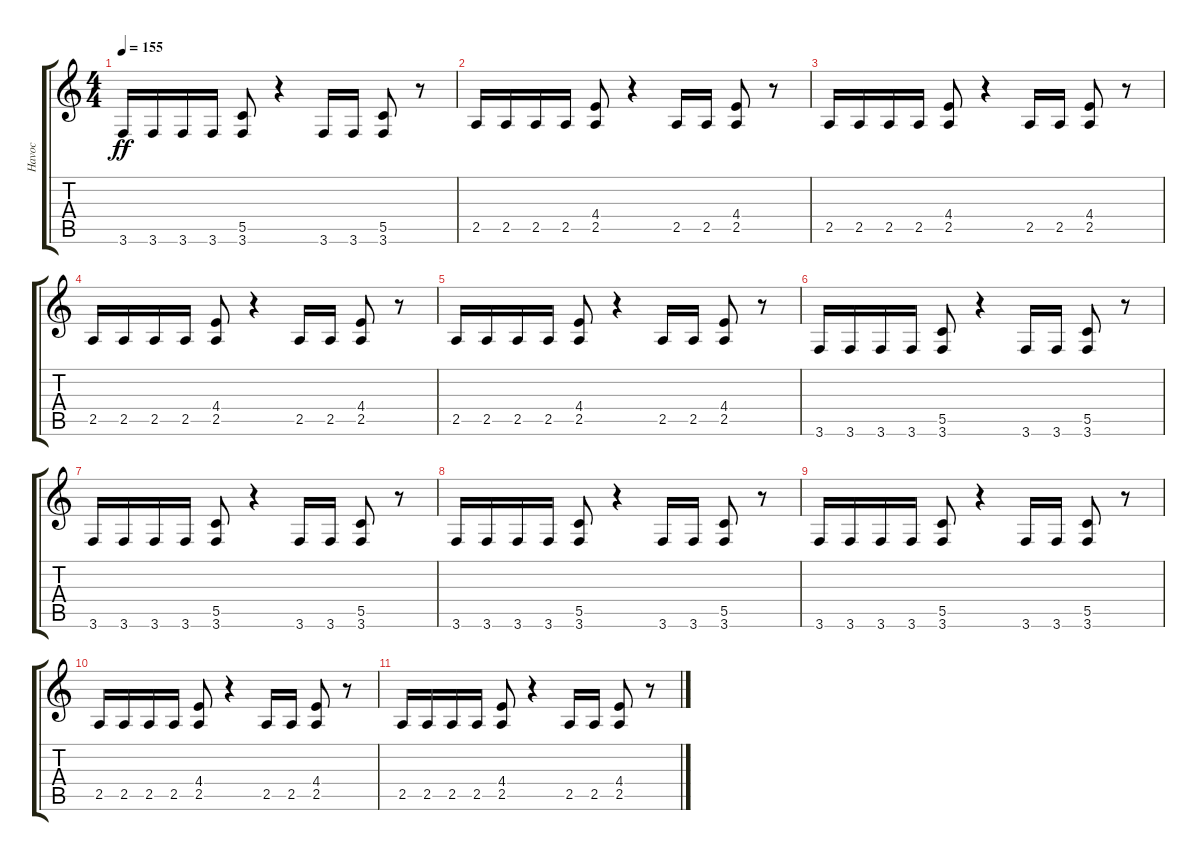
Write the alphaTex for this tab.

\track ("Havoc" "Havoc") {instrument distortionguitar}
\staff {score tabs}
\tuning (D4 A3 F3 C3 G2 D2) {hide}
\ts (4 4)
\tempo 155
\clef g2
\ks c
3.6.16{dy ff} 3.6.16 3.6.16 3.6.16 (5.5 3.6).8 r.4 3.6.16 3.6.16 (5.5 3.6).8 r.8 |
2.5.16 2.5.16 2.5.16 2.5.16 (4.4 2.5).8 r.4 2.5.16 2.5.16 (4.4 2.5).8 r.8 |
2.5.16 2.5.16 2.5.16 2.5.16 (4.4 2.5).8 r.4 2.5.16 2.5.16 (4.4 2.5).8 r.8 |
2.5.16 2.5.16 2.5.16 2.5.16 (4.4 2.5).8 r.4 2.5.16 2.5.16 (4.4 2.5).8 r.8 |
2.5.16 2.5.16 2.5.16 2.5.16 (4.4 2.5).8 r.4 2.5.16 2.5.16 (4.4 2.5).8 r.8 |
3.6.16 3.6.16 3.6.16 3.6.16 (5.5 3.6).8 r.4 3.6.16 3.6.16 (5.5 3.6).8 r.8 |
3.6.16 3.6.16 3.6.16 3.6.16 (5.5 3.6).8 r.4 3.6.16 3.6.16 (5.5 3.6).8 r.8 |
3.6.16 3.6.16 3.6.16 3.6.16 (5.5 3.6).8 r.4 3.6.16 3.6.16 (5.5 3.6).8 r.8 |
3.6.16 3.6.16 3.6.16 3.6.16 (5.5 3.6).8 r.4 3.6.16 3.6.16 (5.5 3.6).8 r.8 |
2.5.16 2.5.16 2.5.16 2.5.16 (4.4 2.5).8 r.4 2.5.16 2.5.16 (4.4 2.5).8 r.8 |
2.5.16 2.5.16 2.5.16 2.5.16 (4.4 2.5).8 r.4 2.5.16 2.5.16 (4.4 2.5).8 r.8
